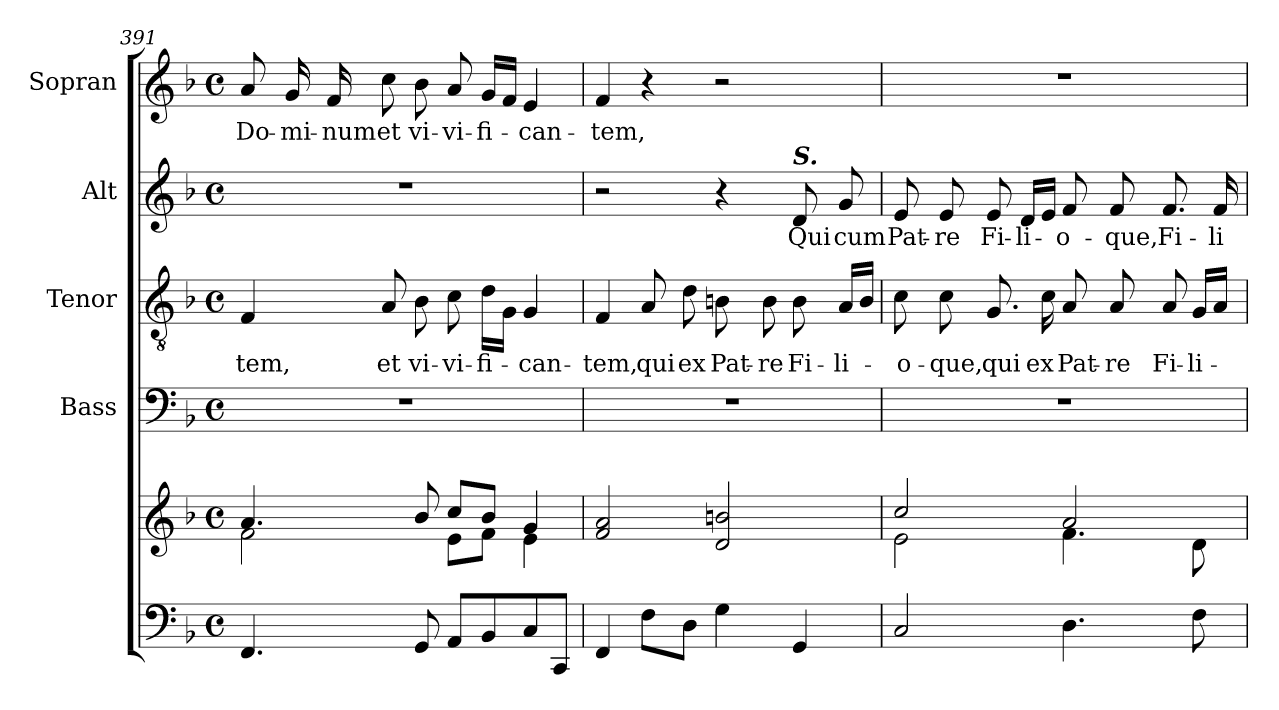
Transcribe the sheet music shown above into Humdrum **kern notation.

**kern	**kern	**kern	**kern	**text	**kern	**text	**kern	**text
*part5	*part5	*part4	*part3	*part3	*part2	*part2	*part1	*part1
*staff6	*staff5	*staff4	*staff3	*staff3	*staff2	*staff2	*staff1	*staff1
*	*	*I"Bass	*I"Tenor	*	*I"Alt	*	*I"Sopran	*
*	*	*I'B.	*I'T.	*	*I'A.	*	*I'S.	*
!!LO:LB:g=z
*clefF4	*clefG2	*clefF4	*clefGv2	*	*clefG2	*	*clefG2	*
*k[b-]	*k[b-]	*k[b-]	*k[b-]	*	*k[b-]	*	*k[b-]	*
*F:	*F:	*F:	*F:	*	*F:	*	*F:	*
*M4/4	*M4/4	*M4/4	*M4/4	*	*M4/4	*	*M4/4	*
*met(c)	*met(c)	*met(c)	*met(c)	*	*met(c)	*	*met(c)	*
=391	=391	=391	=391	=391	=391	=391	=391	=391
*	*^	*	*	*	*	*	*	*
!	!	!	!	!	!LO:LY:b	!	!	!	!LO:LY:b
4.FF/	4.a/	2f\	1r	4F/	-tem,	1r	.	8a/	Do-
!	!	!	!	!	!	!	!	!	!LO:LY:b
.	.	.	.	.	.	.	.	16g/	-mi-
!	!	!	!	!	!	!	!	!	!LO:LY:b
.	.	.	.	.	.	.	.	16f/	-num
!	!	!	!	!	!LO:LY:b	!	!	!	!LO:LY:b
.	.	.	.	8A/	et	.	.	8cc\	et
!	!	!	!	!	!LO:LY:b	!	!	!	!LO:LY:b
8GG/	8b-/	.	.	8B-\	vi-	.	.	8b-\	vi-
!	!	!	!	!	!LO:LY:b	!	!	!	!LO:LY:b
8AA/L	8cc/L	8e\L	.	8c\	-vi-	.	.	8a/	-vi-
!	!	!	!	!	!LO:LY:b	!	!	!	!LO:LY:b
8BB-/	8b-/J	8f\J	.	16d\LL	-fi-	.	.	16g/LL	-fi-
.	.	.	.	16G\JJ	.	.	.	16f/JJ	.
!	!	!	!	!	!LO:LY:b	!	!	!	!LO:LY:b
8C/	4g/	4e\	.	4G/	-can-	.	.	4e/	-can-
8CC/J	.	.	.	.	.	.	.	.	.
*	*v	*v	*	*	*	*	*	*	*
=392	=392	=392	=392	=392	=392	=392	=392	=392
!	!	!	!	!LO:LY:b	!	!	!	!LO:LY:b
4FF/	2f/ 2a/	1r	4F/	-tem,	2r	.	4f/	-tem,
!	!	!	!	!LO:LY:b	!	!	!	!
8F\L	.	.	8A/	qui	.	.	4r	.
!	!	!	!	!LO:LY:b	!	!	!	!
8D\J	.	.	8d\	ex	.	.	.	.
!	!	!	!	!LO:LY:b	!	!	!	!
4G\	2d/ 2bn/	.	8Bn\	Pat-	4r	.	2r	.
!	!	!	!	!LO:LY:b	!	!	!	!
.	.	.	8B\	-re	.	.	.	.
!	!	!	!	!	!LO:TX:a:Bi:t=S.	!	!	!
!	!	!	!	!LO:LY:b	!	!LO:LY:b	!	!
4GG/	.	.	8B\	Fi-	8d/	Qui	.	.
!	!	!	!	!LO:LY:b	!	!LO:LY:b	!	!
.	.	.	16A/LL	-li-	8g/	cum	.	.
.	.	.	16B/JJ	.	.	.	.	.
=393	=393	=393	=393	=393	=393	=393	=393	=393
*	*^	*	*	*	*	*	*	*
!	!	!	!	!	!LO:LY:b	!	!LO:LY:b	!	!
2C/	2cc/	2e\	1r	8c\	-o-	8e/	Pat-	1r	.
!	!	!	!	!	!LO:LY:b	!	!LO:LY:b	!	!
.	.	.	.	8c\	-que,	8e/	-re	.	.
!	!	!	!	!	!LO:LY:b	!	!LO:LY:b	!	!
.	.	.	.	8.G/	qui	8e/	Fi-	.	.
!	!	!	!	!	!	!	!LO:LY:b	!	!
.	.	.	.	.	.	16d/LL	-li-	.	.
!	!	!	!	!	!LO:LY:b	!	!	!	!
.	.	.	.	16c\	ex	16e/JJ	.	.	.
!	!	!	!	!	!LO:LY:b	!	!LO:LY:b	!	!
4.D\	2a/	4.f\	.	8A/	Pat-	8f/	-o-	.	.
!	!	!	!	!	!LO:LY:b	!	!LO:LY:b	!	!
.	.	.	.	8A/	-re	8f/	-que,	.	.
!	!	!	!	!	!LO:LY:b	!	!LO:LY:b	!	!
.	.	.	.	8A/	Fi-	8.f/	Fi-	.	.
!	!	!	!	!	!LO:LY:b	!	!	!	!
8F\	.	8d\	.	16G/LL	-li-	.	.	.	.
!	!	!	!	!	!	!	!LO:LY:b	!	!
.	.	.	.	16A/JJ	.	16f/	-li-	.	.
*	*v	*v	*	*	*	*	*	*	*
=	=	=	=	=	=	=	=	=
*-	*-	*-	*-	*-	*-	*-	*-	*-
